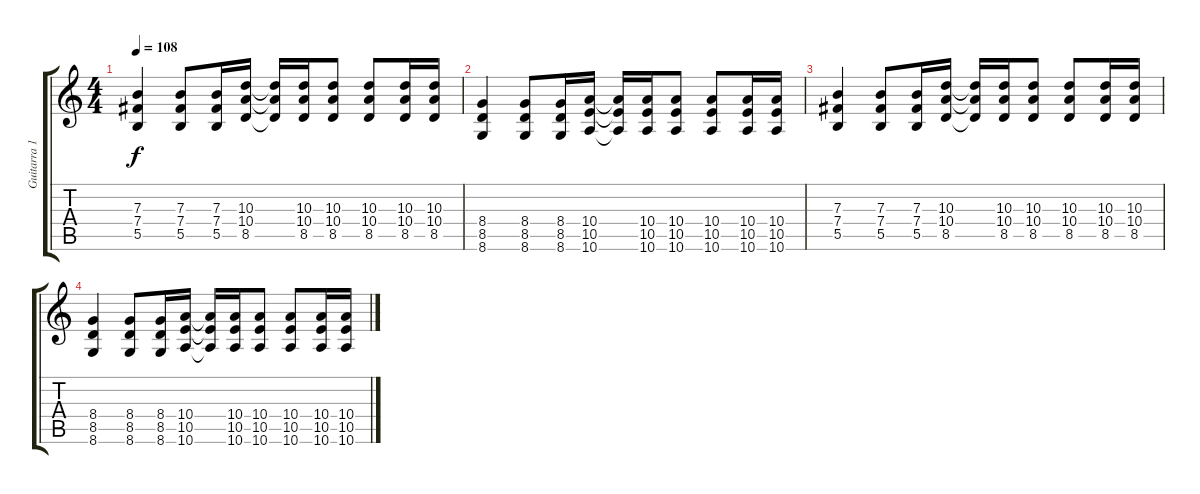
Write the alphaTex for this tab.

\track ("Guitarra 1(Brad)" "Guitarra 1") {instrument distortionguitar}
\staff {score tabs}
\tuning (Db4 Ab3 E3 B2 Gb2 B1) {hide}
\ts (4 4)
\tempo 108
\clef g2
\ks c
(7.3 7.4 5.5).4{dy f} (7.3 7.4 5.5).8 (7.3 7.4 5.5).16 (10.3 10.4 8.5).16 (10.3{t} 10.4{t} 8.5{t}).16 (10.3 10.4 8.5).16 (10.3 10.4 8.5).8 (10.3 10.4 8.5).8 (10.3 10.4 8.5).16 (10.3 10.4 8.5).16 |
(8.4 8.5 8.6).4 (8.4 8.5 8.6).8 (8.4 8.5 8.6).16 (10.4 10.5 10.6).16 (10.4{t} 10.5{t} 10.6{t}).16 (10.4 10.5 10.6).16 (10.4 10.5 10.6).8 (10.4 10.5 10.6).8 (10.4 10.5 10.6).16 (10.4 10.5 10.6).16 |
(7.3 7.4 5.5).4 (7.3 7.4 5.5).8 (7.3 7.4 5.5).16 (10.3 10.4 8.5).16 (10.3{t} 10.4{t} 8.5{t}).16 (10.3 10.4 8.5).16 (10.3 10.4 8.5).8 (10.3 10.4 8.5).8 (10.3 10.4 8.5).16 (10.3 10.4 8.5).16 |
(8.4 8.5 8.6).4 (8.4 8.5 8.6).8 (8.4 8.5 8.6).16 (10.4 10.5 10.6).16 (10.4{t} 10.5{t} 10.6{t}).16 (10.4 10.5 10.6).16 (10.4 10.5 10.6).8 (10.4 10.5 10.6).8 (10.4 10.5 10.6).16 (10.4 10.5 10.6).16
